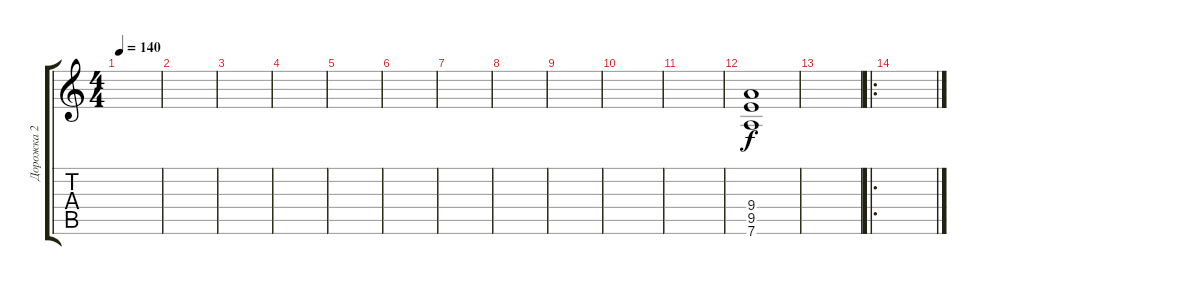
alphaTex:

\track ("Дорожка 2" "Дорожка 2") {instrument overdrivenguitar}
\staff {score tabs}
\tuning (D4 A3 F3 C3 G2 D2) {hide}
\ts (4 4)
\tempo 140
\clef g2
\ks c
|
|
|
|
|
|
|
|
|
|
|
(9.4 9.5 7.6).1 |
|
\ro
